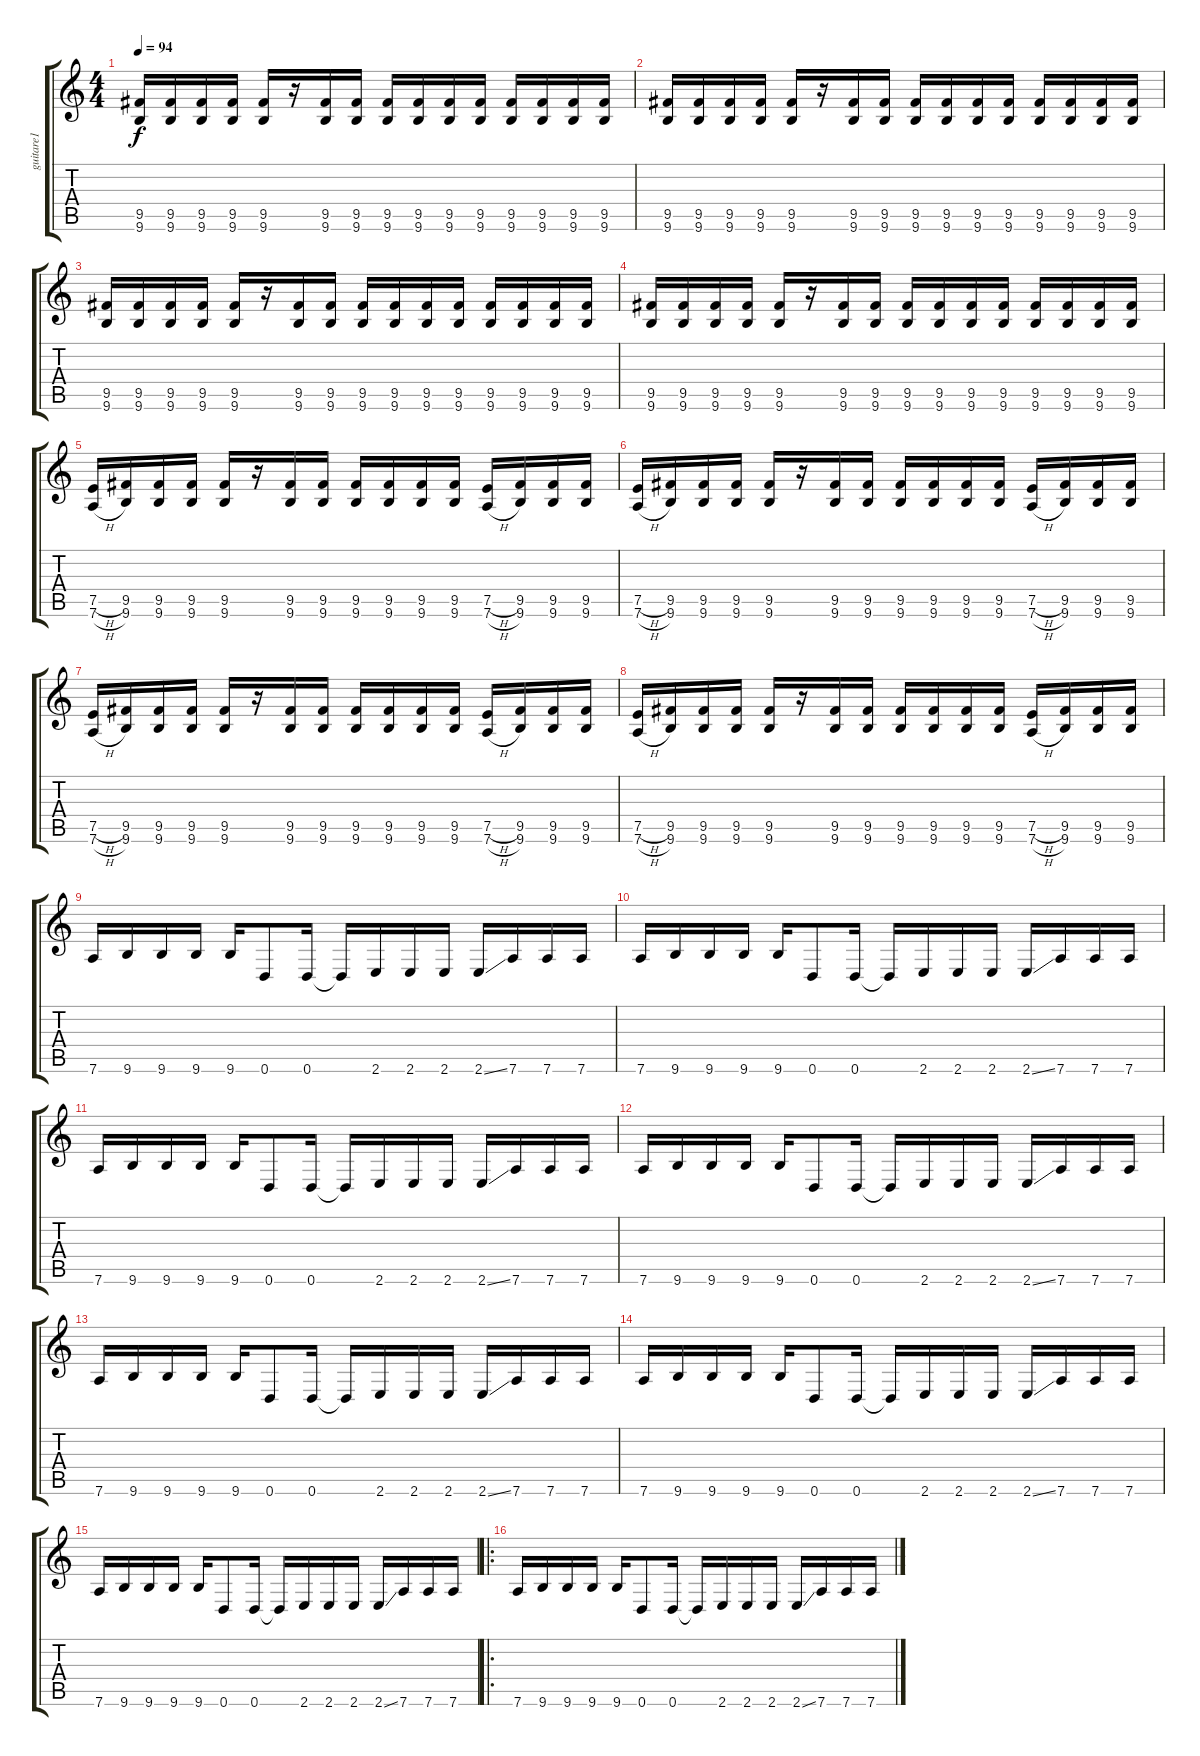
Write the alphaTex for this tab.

\track ("guitare1" "guitare1") {instrument distortionguitar}
\staff {score tabs}
\tuning (E4 B3 G3 D3 A2 D2) {hide}
\ts (4 4)
\tempo 94
\clef g2
\ks c
(9.5 9.6).16{dy f instrument distortionguitar} (9.5 9.6).16 (9.5 9.6).16 (9.5 9.6).16 (9.5 9.6).16 r.16 (9.5 9.6).16 (9.5 9.6).16 (9.5 9.6).16 (9.5 9.6).16 (9.5 9.6).16 (9.5 9.6).16 (9.5 9.6).16 (9.5 9.6).16 (9.5 9.6).16 (9.5 9.6).16 |
(9.5 9.6).16 (9.5 9.6).16 (9.5 9.6).16 (9.5 9.6).16 (9.5 9.6).16 r.16 (9.5 9.6).16 (9.5 9.6).16 (9.5 9.6).16 (9.5 9.6).16 (9.5 9.6).16 (9.5 9.6).16 (9.5 9.6).16 (9.5 9.6).16 (9.5 9.6).16 (9.5 9.6).16 |
(9.5 9.6).16 (9.5 9.6).16 (9.5 9.6).16 (9.5 9.6).16 (9.5 9.6).16 r.16 (9.5 9.6).16 (9.5 9.6).16 (9.5 9.6).16 (9.5 9.6).16 (9.5 9.6).16 (9.5 9.6).16 (9.5 9.6).16 (9.5 9.6).16 (9.5 9.6).16 (9.5 9.6).16 |
(9.5 9.6).16 (9.5 9.6).16 (9.5 9.6).16 (9.5 9.6).16 (9.5 9.6).16 r.16 (9.5 9.6).16 (9.5 9.6).16 (9.5 9.6).16 (9.5 9.6).16 (9.5 9.6).16 (9.5 9.6).16 (9.5 9.6).16 (9.5 9.6).16 (9.5 9.6).16 (9.5 9.6).16 |
(7.5{h} 7.6{h}).16 (9.5 9.6).16 (9.5 9.6).16 (9.5 9.6).16 (9.5 9.6).16 r.16 (9.5 9.6).16 (9.5 9.6).16 (9.5 9.6).16 (9.5 9.6).16 (9.5 9.6).16 (9.5 9.6).16 (7.5{h} 7.6{h}).16 (9.5 9.6).16 (9.5 9.6).16 (9.5 9.6).16 |
(7.5{h} 7.6{h}).16 (9.5 9.6).16 (9.5 9.6).16 (9.5 9.6).16 (9.5 9.6).16 r.16 (9.5 9.6).16 (9.5 9.6).16 (9.5 9.6).16 (9.5 9.6).16 (9.5 9.6).16 (9.5 9.6).16 (7.5{h} 7.6{h}).16 (9.5 9.6).16 (9.5 9.6).16 (9.5 9.6).16 |
(7.5{h} 7.6{h}).16 (9.5 9.6).16 (9.5 9.6).16 (9.5 9.6).16 (9.5 9.6).16 r.16 (9.5 9.6).16 (9.5 9.6).16 (9.5 9.6).16 (9.5 9.6).16 (9.5 9.6).16 (9.5 9.6).16 (7.5{h} 7.6{h}).16 (9.5 9.6).16 (9.5 9.6).16 (9.5 9.6).16 |
(7.5{h} 7.6{h}).16 (9.5 9.6).16 (9.5 9.6).16 (9.5 9.6).16 (9.5 9.6).16 r.16 (9.5 9.6).16 (9.5 9.6).16 (9.5 9.6).16 (9.5 9.6).16 (9.5 9.6).16 (9.5 9.6).16 (7.5{h} 7.6{h}).16 (9.5 9.6).16 (9.5 9.6).16 (9.5 9.6).16 |
7.6.16 9.6.16 9.6.16 9.6.16 9.6.16 0.6.8 0.6.16 0.6{t}.16 2.6.16 2.6.16 2.6.16 2.6{ss}.16 7.6.16 7.6.16 7.6.16 |
7.6.16 9.6.16 9.6.16 9.6.16 9.6.16 0.6.8 0.6.16 0.6{t}.16 2.6.16 2.6.16 2.6.16 2.6{ss}.16 7.6.16 7.6.16 7.6.16 |
7.6.16 9.6.16 9.6.16 9.6.16 9.6.16 0.6.8 0.6.16 0.6{t}.16 2.6.16 2.6.16 2.6.16 2.6{ss}.16 7.6.16 7.6.16 7.6.16 |
7.6.16 9.6.16 9.6.16 9.6.16 9.6.16 0.6.8 0.6.16 0.6{t}.16 2.6.16 2.6.16 2.6.16 2.6{ss}.16 7.6.16 7.6.16 7.6.16 |
7.6.16 9.6.16 9.6.16 9.6.16 9.6.16 0.6.8 0.6.16 0.6{t}.16 2.6.16 2.6.16 2.6.16 2.6{ss}.16 7.6.16 7.6.16 7.6.16 |
7.6.16 9.6.16 9.6.16 9.6.16 9.6.16 0.6.8 0.6.16 0.6{t}.16 2.6.16 2.6.16 2.6.16 2.6{ss}.16 7.6.16 7.6.16 7.6.16 |
7.6.16 9.6.16 9.6.16 9.6.16 9.6.16 0.6.8 0.6.16 0.6{t}.16 2.6.16 2.6.16 2.6.16 2.6{ss}.16 7.6.16 7.6.16 7.6.16 |
\ro
7.6.16 9.6.16 9.6.16 9.6.16 9.6.16 0.6.8 0.6.16 0.6{t}.16 2.6.16 2.6.16 2.6.16 2.6{ss}.16 7.6.16 7.6.16 7.6.16
